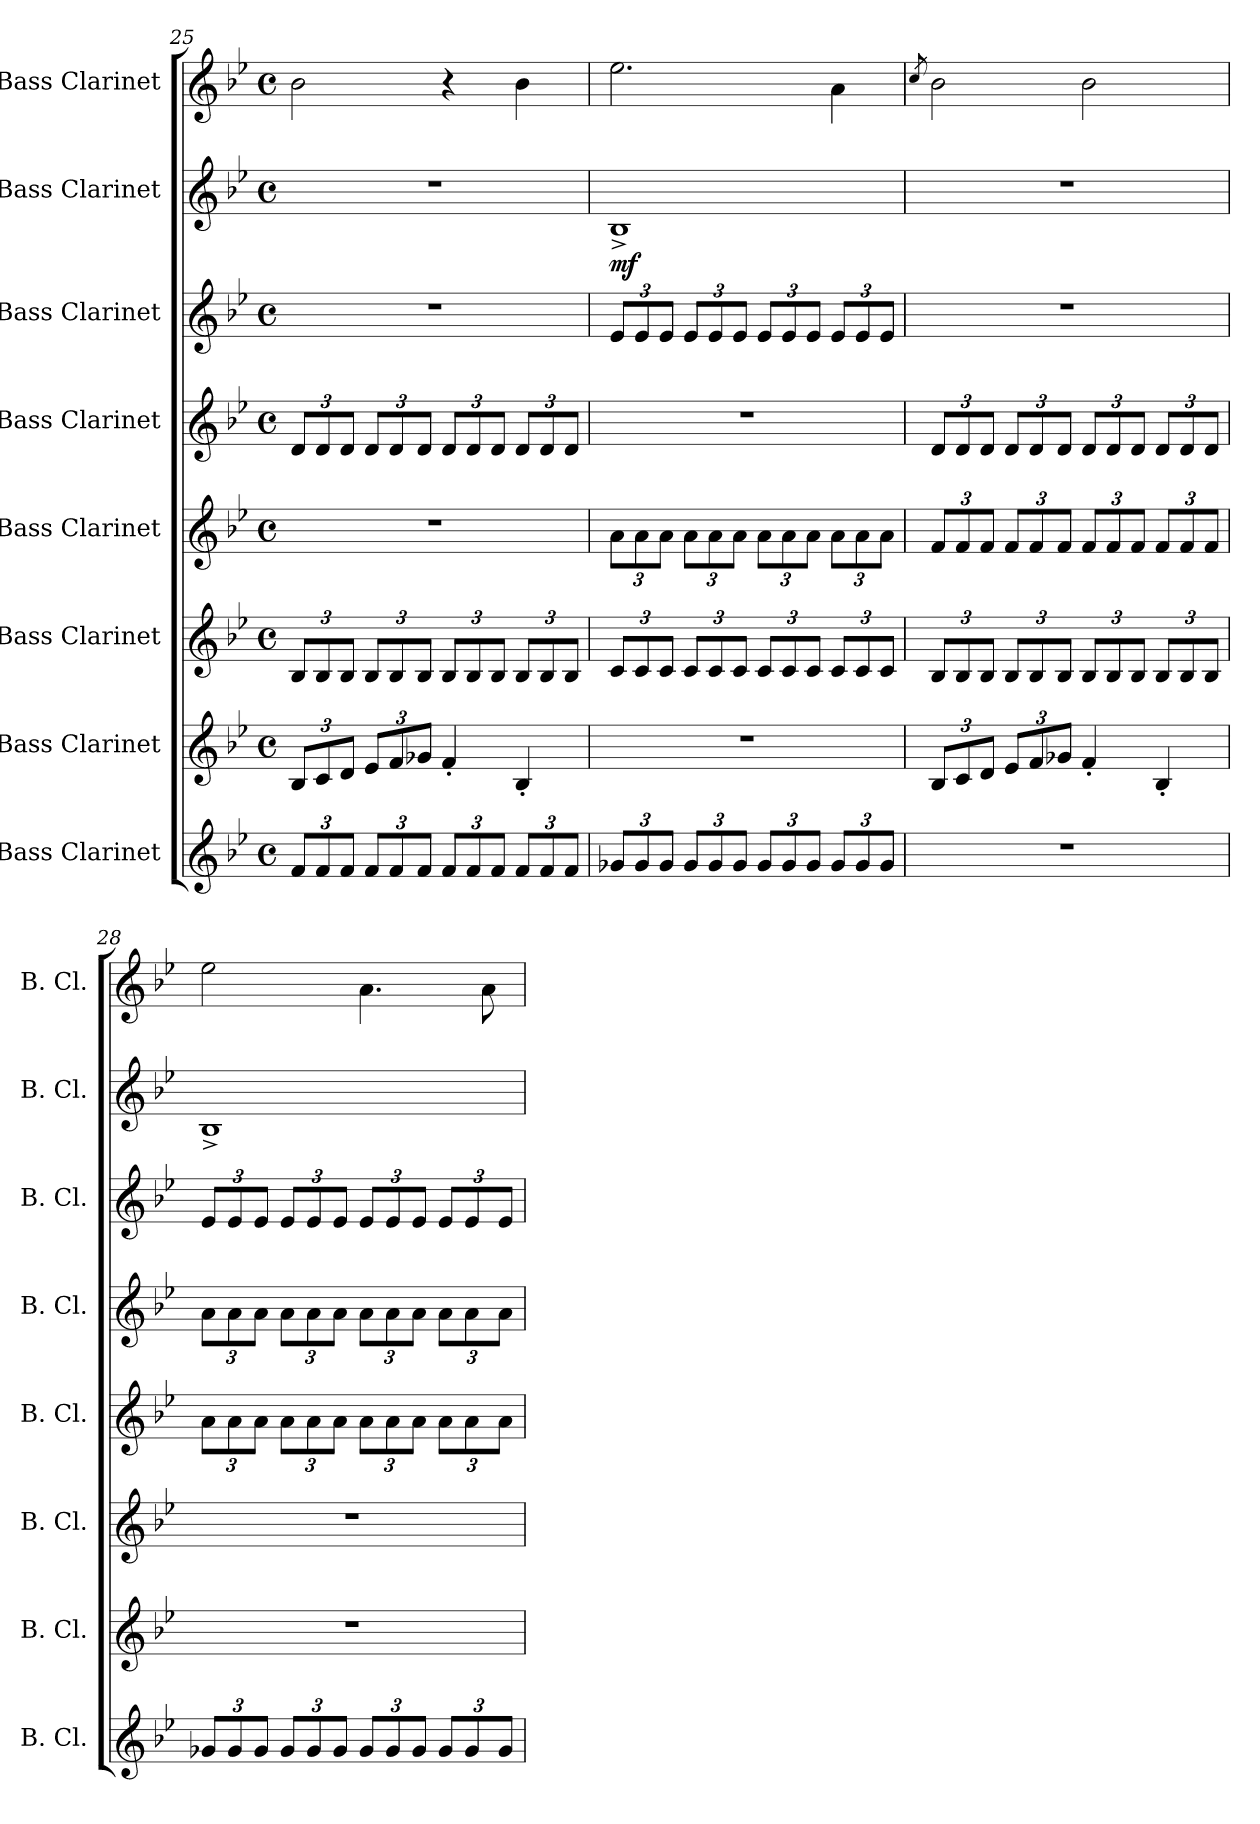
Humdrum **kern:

**kern	**kern	**kern	**kern	**kern	**kern	**kern	**dynam	**kern
*part8	*part7	*part6	*part5	*part4	*part3	*part2	*part2	*part1
*staff8	*staff7	*staff6	*staff5	*staff4	*staff3	*staff2	*staff2	*staff1
*I"Bass Clarinet	*I"Bass Clarinet	*I"Bass Clarinet	*I"Bass Clarinet	*I"Bass Clarinet	*I"Bass Clarinet	*I"Bass Clarinet	*	*I"Bass Clarinet
*I'B. Cl.	*I'B. Cl.	*I'B. Cl.	*I'B. Cl.	*I'B. Cl.	*I'B. Cl.	*I'B. Cl.	*	*I'B. Cl.
*clefG2	*clefG2	*clefG2	*clefG2	*clefG2	*clefG2	*clefG2	*	*clefG2
*ITrd8c14	*ITrd8c14	*ITrd8c14	*ITrd8c14	*ITrd8c14	*ITrd8c14	*ITrd8c14	*	*ITrd8c14
*k[b-e-]	*k[b-e-]	*k[b-e-]	*k[b-e-]	*k[b-e-]	*k[b-e-]	*k[b-e-]	*	*k[b-e-]
*M4/4	*M4/4	*M4/4	*M4/4	*M4/4	*M4/4	*M4/4	*	*M4/4
*met(c)	*met(c)	*met(c)	*met(c)	*met(c)	*met(c)	*met(c)	*	*met(c)
*Xbrackettup	*Xbrackettup	*Xbrackettup	*	*Xbrackettup	*	*	*	*
=25	=25	=25	=25	=25	=25	=25	=25	=25
12F/L	12BB-/L	12BB-/L	1r	12D/L	1r	1r	.	2B-\
12F/	12C/	12BB-/	.	12D/	.	.	.	.
12F/J	12D/J	12BB-/J	.	12D/J	.	.	.	.
12F/L	12E-/L	12BB-/L	.	12D/L	.	.	.	.
12F/	12F/	12BB-/	.	12D/	.	.	.	.
12F/J	12G-X/J	12BB-/J	.	12D/J	.	.	.	.
12F/L	4F'/	12BB-/L	.	12D/L	.	.	.	4r
12F/	.	12BB-/	.	12D/	.	.	.	.
12F/J	.	12BB-/J	.	12D/J	.	.	.	.
12F/L	4BB-'/	12BB-/L	.	12D/L	.	.	.	4B-\
12F/	.	12BB-/	.	12D/	.	.	.	.
12F/J	.	12BB-/J	.	12D/J	.	.	.	.
=26	=26	=26	=26	=26	=26	=26	=26	=26
*	*	*	*Xbrackettup	*	*Xbrackettup	*	*	*
!	!	!	!	!	!	!	!LO:DY:b	!
12G-X/L	1r	12C/L	12A\L	1r	12E-/L	1BB-^	mf	2.e-\
12G-/	.	12C/	12A\	.	12E-/	.	.	.
12G-/J	.	12C/J	12A\J	.	12E-/J	.	.	.
12G-/L	.	12C/L	12A\L	.	12E-/L	.	.	.
12G-/	.	12C/	12A\	.	12E-/	.	.	.
12G-/J	.	12C/J	12A\J	.	12E-/J	.	.	.
12G-/L	.	12C/L	12A\L	.	12E-/L	.	.	.
12G-/	.	12C/	12A\	.	12E-/	.	.	.
12G-/J	.	12C/J	12A\J	.	12E-/J	.	.	.
12G-/L	.	12C/L	12A\L	.	12E-/L	.	.	4A\
12G-/	.	12C/	12A\	.	12E-/	.	.	.
12G-/J	.	12C/J	12A\J	.	12E-/J	.	.	.
!!LO:PB:g=z
=27	=27	=27	=27	=27	=27	=27	=27	=27
.	.	.	.	.	.	.	.	8qc/
1r	12BB-/L	12BB-/L	12F/L	12D/L	1r	1r	.	2B-\
.	12C/	12BB-/	12F/	12D/	.	.	.	.
.	12D/J	12BB-/J	12F/J	12D/J	.	.	.	.
.	12E-/L	12BB-/L	12F/L	12D/L	.	.	.	.
.	12F/	12BB-/	12F/	12D/	.	.	.	.
.	12G-X/J	12BB-/J	12F/J	12D/J	.	.	.	.
.	4F'/	12BB-/L	12F/L	12D/L	.	.	.	2B-\
.	.	12BB-/	12F/	12D/	.	.	.	.
.	.	12BB-/J	12F/J	12D/J	.	.	.	.
.	4BB-'/	12BB-/L	12F/L	12D/L	.	.	.	.
.	.	12BB-/	12F/	12D/	.	.	.	.
.	.	12BB-/J	12F/J	12D/J	.	.	.	.
=28	=28	=28	=28	=28	=28	=28	=28	=28
12G-X/L	1r	1r	12A\L	12A\L	12E-/L	1BB-^	.	2e-\
12G-/	.	.	12A\	12A\	12E-/	.	.	.
12G-/J	.	.	12A\J	12A\J	12E-/J	.	.	.
12G-/L	.	.	12A\L	12A\L	12E-/L	.	.	.
12G-/	.	.	12A\	12A\	12E-/	.	.	.
12G-/J	.	.	12A\J	12A\J	12E-/J	.	.	.
12G-/L	.	.	12A\L	12A\L	12E-/L	.	.	4.A\
12G-/	.	.	12A\	12A\	12E-/	.	.	.
12G-/J	.	.	12A\J	12A\J	12E-/J	.	.	.
12G-/L	.	.	12A\L	12A\L	12E-/L	.	.	.
12G-/	.	.	12A\	12A\	12E-/	.	.	.
.	.	.	.	.	.	.	.	8A\
12G-/J	.	.	12A\J	12A\J	12E-/J	.	.	.
=	=	=	=	=	=	=	=	=
*-	*-	*-	*-	*-	*-	*-	*-	*-
